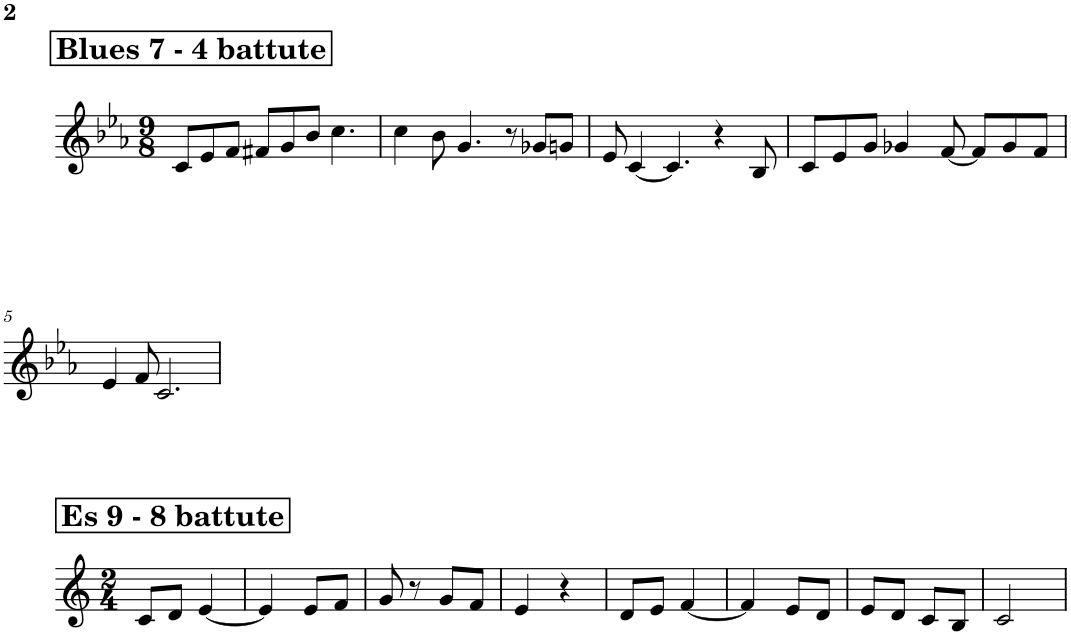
**kern
*part1
*staff1
*I"Piano
*I'Pno.
!!LO:PB:g=z
*clefG2
*k[b-e-a-]
*M9/8
!!LO:REH:place=s1:a:B:cj:fs=14:t=Blues 7 - 4 battute
=1
8c/L
8e-/
8f/J
8f#X/L
8g/
8b-/J
4.cc\
=2
4cc\
8b-\
4.g/
8r
8g-X/L
8gn/J
=3
8e-/
[4c/
4.c/]
4r
8B-/
=4
8c/L
8e-/
8g/J
4g-X/
[8f/
8f/L]
8g-/
8f/J
!!LO:LB:g=z
=5
4e-/
8f/
2.c/
!!LO:LB:g=z
!!LO:REH:place=s1:a:B:cj:fs=14:t=Es 9 - 8 battute
=1
*k[]
*M2/4
8c/L
8d/J
[4e/
=2
4e/]
8e/L
8f/J
=3
8g/
8r
8g/L
8f/J
=4
4e/
4r
=5
8d/L
8e/J
[4f/
=6
4f/]
8e/L
8d/J
=7
8e/L
8d/J
8c/L
8B/J
=8
2c/
=
*-
